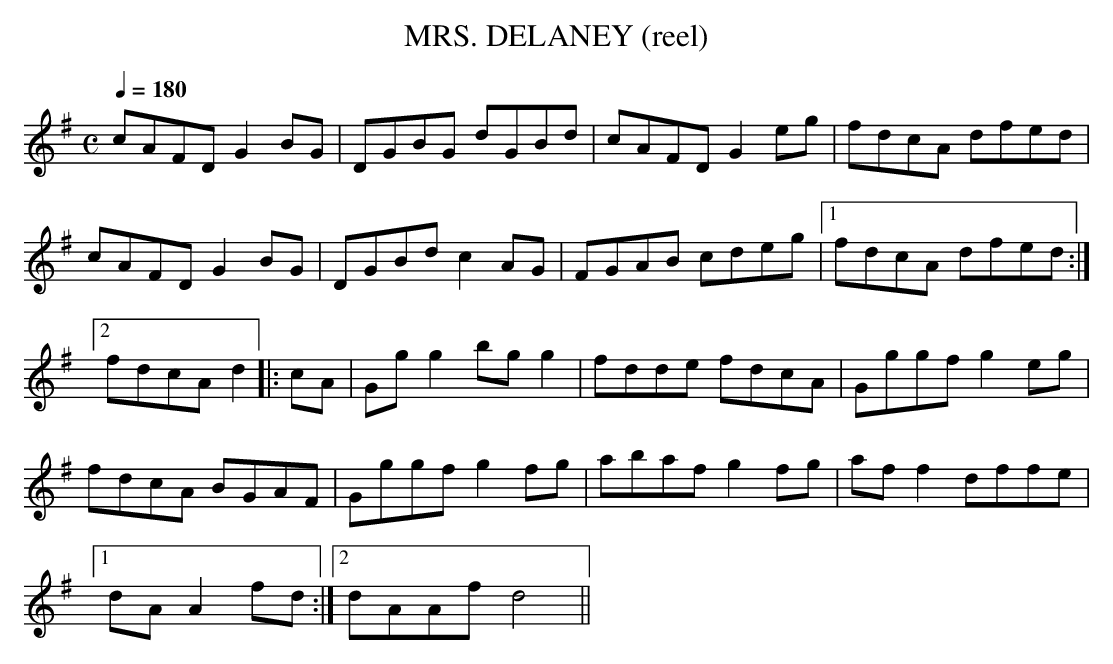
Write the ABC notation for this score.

X:1
T:MRS. DELANEY (reel)
L:1/8
M:C
Q:1/4=180
K:G
cAFD G2BG|DGBG dGBd|cAFD G2eg|fdcA dfed|
cAFD G2BG|DGBd c2AG|FGAB cdeg|1 fdcA dfed :|
[2 fdcA d2|:cA|Ggg2 bgg2|fdde fdcA|Gggf g2eg|
fdcA BGAF|Gggf g2fg|abaf g2fg|aff2 dffe|
[1 dAA2 fd :|2 dAAf d4 ||
